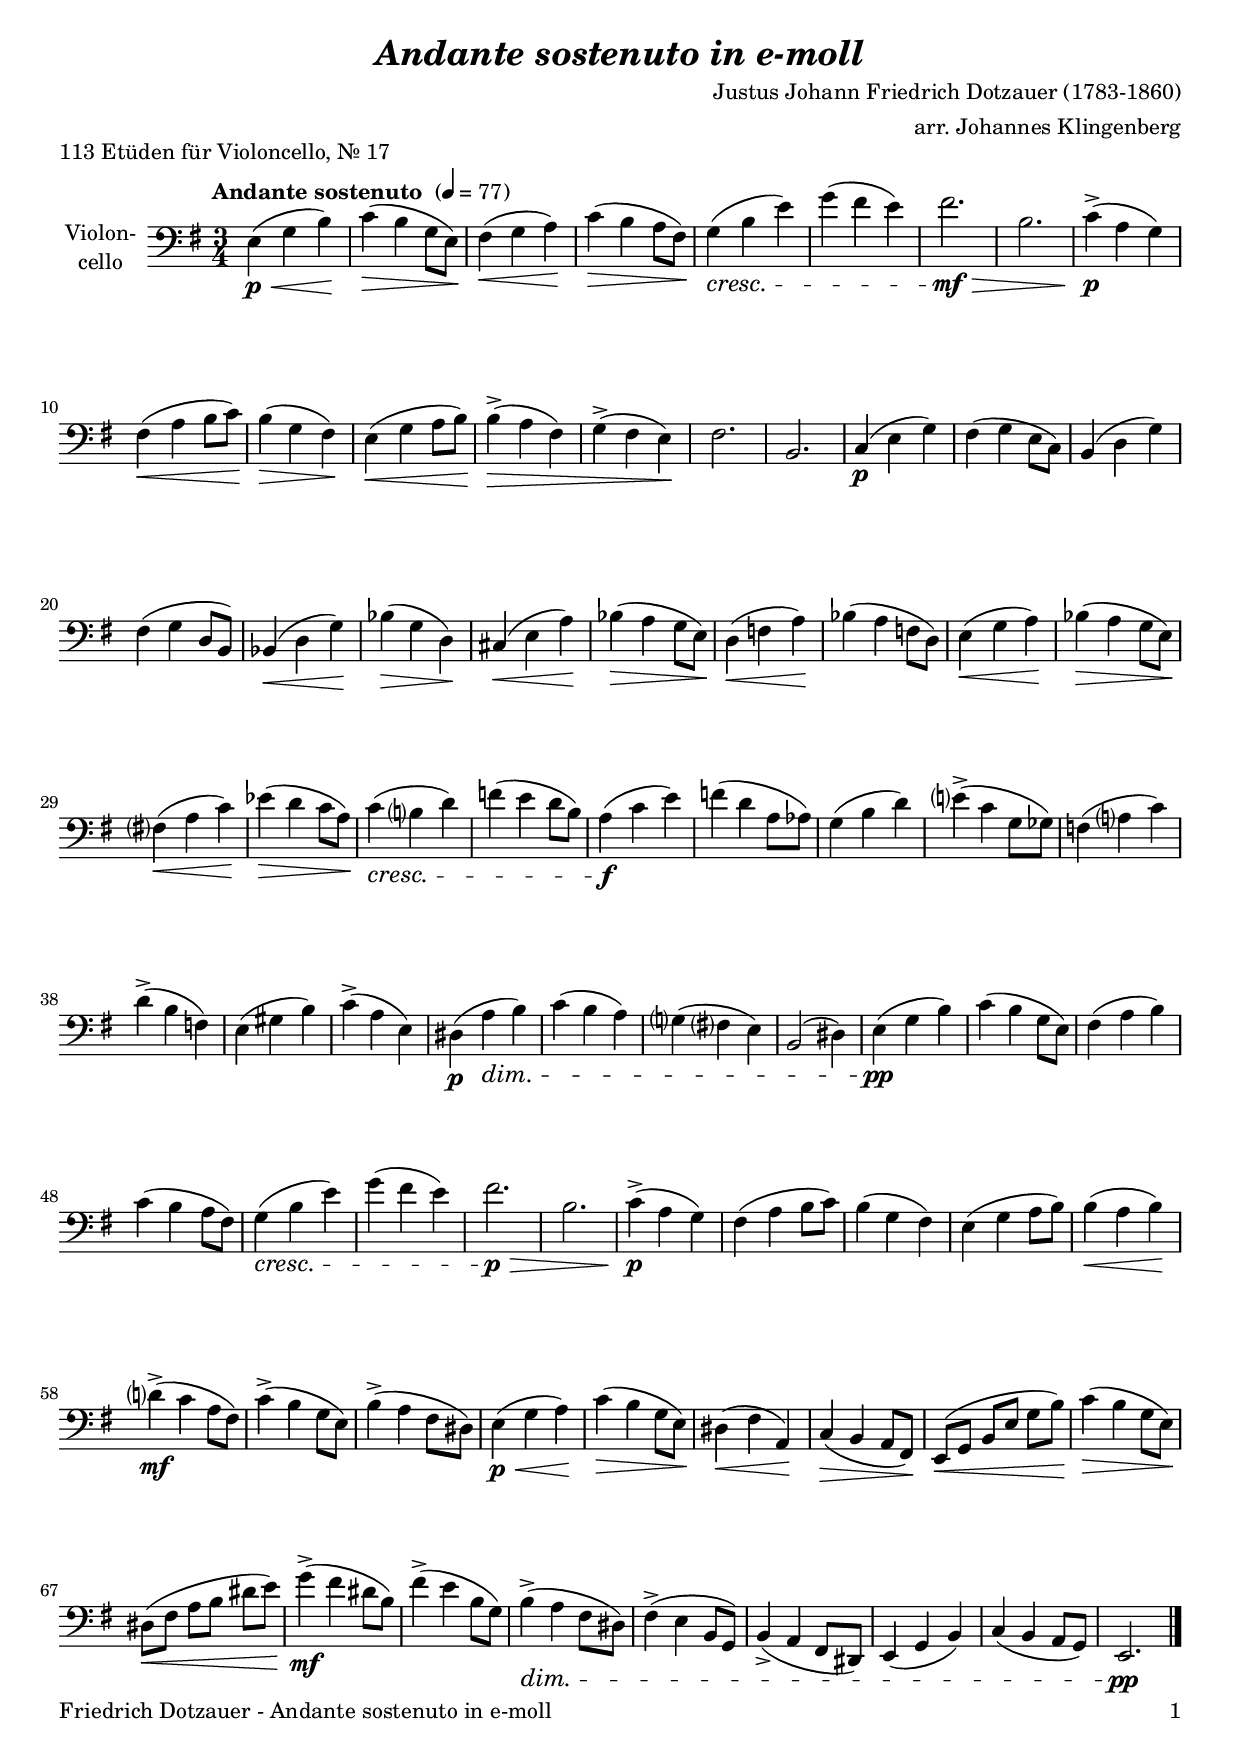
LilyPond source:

\version "2.20.2"
\include "deutsch.ly"

#(set-global-staff-size 19)

\header {
  title     = \markup \bold \italic "Andante sostenuto in e-moll"
  composer  = "Justus Johann Friedrich Dotzauer (1783-1860)"
  arranger  = "arr. Johannes Klingenberg"
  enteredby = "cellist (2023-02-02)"
  piece     = "113 Etüden für Violoncello, Nr. 17"
}

voiceconsts = {
  \key e \minor
  \time 3/4
  \clef "bass"
%  \numericTimeSignature
%  \compressEmptyMeasures
  % Set default beaming for all staves
  \set Timing.beamExceptions = #'()
  \set Timing.baseMoment     = #(ly:make-moment 1 4)
  \set Timing.beatStructure  = #'(1 1 1)
  \tempo "Andante sostenuto " 4=77
}

micl = "clarinet"
mifl = "flute"
miob = "oboe"
mifh = "french horn"
misx = "tenor sax"
mist = "string ensemble 1"
mivl = "violin"
miba = "cello"

rall   = \mark \markup \box \italic "rall."

va = \relative c {
  \voiceconsts

  e4(\p\< g h)\!
  c(\> h g8 e)\!
  fis4(\< g a)\!
  c(\> h a8 fis)\!
  g4(\cresc h e)
  g( fis e)
  fis2.\mf\>
  h,
  c4(->\!\p a g)
  fis(\< a h8 c)\!

  h4(\> g fis)\!
  e(\< g a8 h)\!
  h4(->\> a fis)
  g(-> fis e)\!
  fis2.
  h,
  c4(\p e g)
  fis( g e8 c)
  h4( d g)
  fis( g d8 h)

  b4(\< d g)\!
  b(\> g d)\!
  cis(\< e a)\!
  b(\> a g8 e)\!
  d4(\< f a)\!
  b( a f8 d)\!
  e4(\< g a)\!
  b(\> a g8 e)\!
  fis?4(\< a c)\!

  es(\> d c8 a)\!
  c4(\cresc h? d)
  f( e d8 h)
  a4(\f c e)
  f( d a8 as)
  g4( h d)
  e?(-> c g8 ges)
  f4( a? c)
  d(-> h f)

  e( gis h)
  c(-> a e)
  dis(\p a'\dim h)
  c( h a)
  g?( fis? e)
  h2( dis4)
  e(\pp g h)
  c( h g8 e)fis4( a h)
  c( h a8 fis)

  g4(\cresc h e)
  g( fis e)
  fis2.\p\>
  h,
  c4(->\p a g)
  fis( a h8 c)
  h4( g fis)
  e( g a8 h)
  h4(\< a h)\!
  d?(->\mf c a8 fis)

  c'4(-> h g8 e)
  h'4(-> a fis8 dis)
  e4(\p\< g a)\!
  c(\> h g8 e)\!
  dis4(\< fis a,)\!
  c(\> h a8 fis)\!
  e(\< g h e g h)\!
  c4(\> h g8 e)\!

  dis(\< fis a h dis e)\!
  g4(->\mf fis dis8 h)
  fis'4(-> e h8 g)
  h4(->\dim a fis8 dis)
  fis4(-> e h8 g)
  h4(-> a fis8 dis)
  e4( g h)
  c( h a8 g)
  e2.\pp \bar "|."
}


music = \new StaffGroup <<
      \new Staff {
	\set Staff.midiInstrument = \miba
	\set Staff.instrumentName = \markup \center-column { "Violon-" "cello"}
	\transpose e e { \va }
      }
>>

\book {
   \paper {
    print-page-number = ##t
    print-first-page-number = ##t
    ragged-last-bottom = ##f
    oddHeaderMarkup = \markup \null
    evenHeaderMarkup = \markup \null
    oddFooterMarkup = \markup {
      \fill-line {
        \on-the-fly #print-page-number-check-first
        "Friedrich Dotzauer - Andante sostenuto in e-moll" \fromproperty #'page:page-number-string
      }
    }
    evenFooterMarkup = \oddFooterMarkup
  } \score {
    \music
    \layout {}
  }

  \score {
    \unfoldRepeats \music

    \midi {
      \context {
        \Score
      }
    }
  }
}